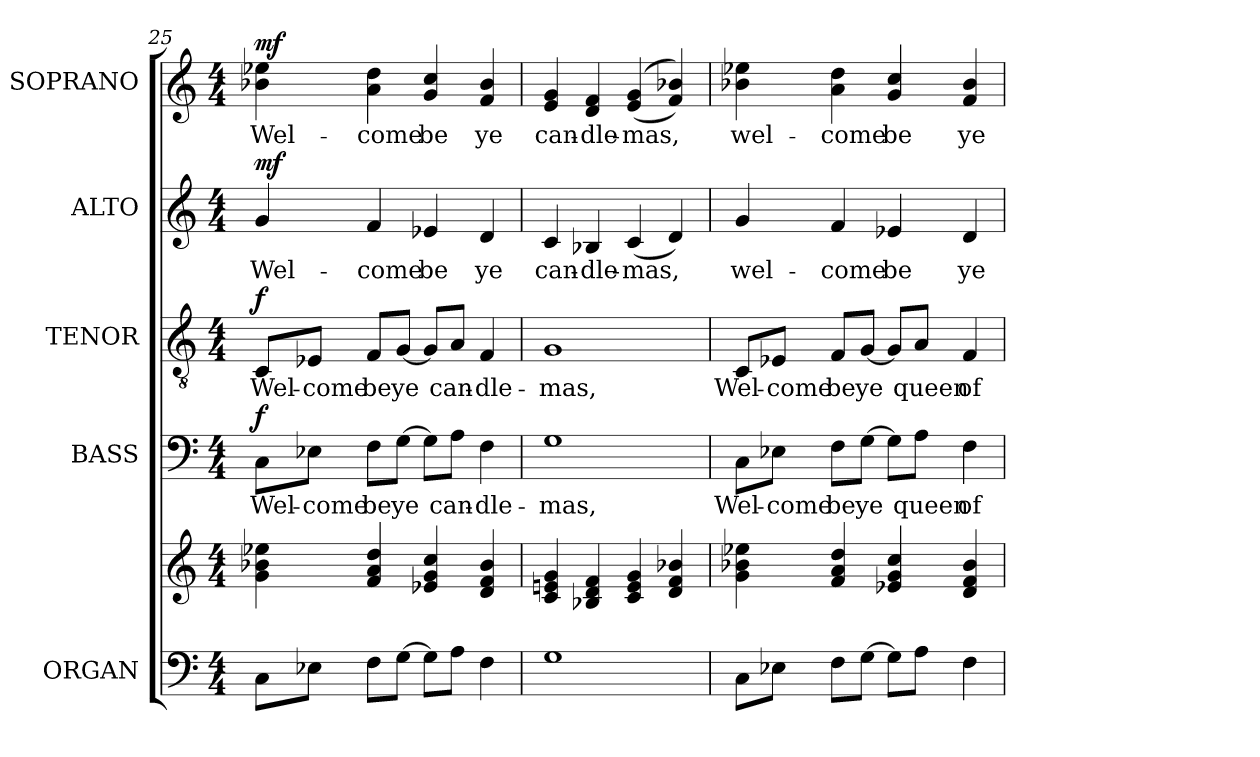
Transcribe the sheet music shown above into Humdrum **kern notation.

**kern	**kern	**kern	**text	**dynam	**kern	**text	**dynam	**kern	**text	**dynam	**kern	**text	**dynam
*part5	*part5	*part4	*part4	*part4	*part3	*part3	*part3	*part2	*part2	*part2	*part1	*part1	*part1
*staff6	*staff5	*staff4	*staff4	*staff4	*staff3	*staff3	*staff3	*staff2	*staff2	*staff2	*staff1	*staff1	*staff1
*I"ORGAN	*	*I"BASS	*	*	*I"TENOR	*	*	*I"ALTO	*	*	*I"SOPRANO	*	*
*	*	*I'B.	*	*	*I'T.	*	*	*I'A.	*	*	*I'S.	*	*
*clefF4	*clefG2	*clefF4	*	*	*clefGv2	*	*	*clefG2	*	*	*clefG2	*	*
*	*	*	*	*	*ITrd7c12	*	*	*	*	*	*	*	*
*k[]	*k[]	*k[]	*	*	*k[]	*	*	*k[]	*	*	*k[]	*	*
*C:	*C:	*C:	*	*	*C:	*	*	*C:	*	*	*C:	*	*
*M4/4	*M4/4	*M4/4	*	*	*M4/4	*	*	*M4/4	*	*	*M4/4	*	*
*MM140	*MM140	*MM140	*	*	*MM140	*	*	*MM140	*	*	*MM140	*	*
=25	=25	=25	=25	=25	=25	=25	=25	=25	=25	=25	=25	=25	=25
!	!	!	!LO:LY:b:color=#000000	!	!	!	!	!	!	!	!	!	!
!	!	!	!	!	!	!LO:LY:b:color=#000000	!	!	!	!	!	!	!
!	!	!	!	!	!	!	!	!	!LO:LY:b:color=#000000	!	!	!	!
!	!	!	!	!	!	!	!	!	!	!	!	!LO:LY:b:color=#000000	!
8Ci\L	4gi\ 4b-Xi 4ee-Xi	8Ci\L	Wel-	f	8CCi/L	Wel-	f	4gi/	Wel-	mf	4b-Xi\ 4ee-Xi	Wel-	mf
!	!	!	!LO:LY:b:color=#000000	!	!	!	!	!	!	!	!	!	!
!	!	!	!	!	!	!LO:LY:b:color=#000000	!	!	!	!	!	!	!
8E-Xi\J	.	8E-Xi\J	-come	.	8EE-Xi/J	-come	.	.	.	.	.	.	.
!	!	!	!LO:LY:b:color=#000000	!	!	!	!	!	!	!	!	!	!
!	!	!	!	!	!	!LO:LY:b:color=#000000	!	!	!	!	!	!	!
!	!	!	!	!	!	!	!	!	!LO:LY:b:color=#000000	!	!	!	!
!	!	!	!	!	!	!	!	!	!	!	!	!LO:LY:b:color=#000000	!
8Fi\L	4fi/ 4ai 4ddi	8Fi\L	be	.	8FFi/L	be	.	4fi/	-come	.	4ai\ 4ddi	-come	.
!	!	!	!LO:LY:b:color=#000000	!	!	!	!	!	!	!	!	!	!
!	!	!	!	!	!	!LO:LY:b:color=#000000	!	!	!	!	!	!	!
[8Gi\J	.	[8Gi\J	ye	.	[8GGi/J	ye	.	.	.	.	.	.	.
!	!	!	!	!	!	!	!	!	!LO:LY:b:color=#000000	!	!	!	!
!	!	!	!	!	!	!	!	!	!	!	!	!LO:LY:b:color=#000000	!
8Gi\L]	4e-Xi/ 4gi 4cci	8Gi\L]	.	.	8GGi/L]	.	.	4e-Xi/	be	.	4gi/ 4cci	be	.
!	!	!	!LO:LY:b:color=#000000	!	!	!	!	!	!	!	!	!	!
!	!	!	!	!	!	!LO:LY:b:color=#000000	!	!	!	!	!	!	!
8Ai\J	.	8Ai\J	can-	.	8AAi/J	can-	.	.	.	.	.	.	.
!	!	!	!LO:LY:b:color=#000000	!	!	!	!	!	!	!	!	!	!
!	!	!	!	!	!	!LO:LY:b:color=#000000	!	!	!	!	!	!	!
!	!	!	!	!	!	!	!	!	!LO:LY:b:color=#000000	!	!	!	!
!	!	!	!	!	!	!	!	!	!	!	!	!LO:LY:b:color=#000000	!
4Fi\	4di/ 4fi 4b-i	4Fi\	-dle-	.	4FFi/	-dle-	.	4di/	ye	.	4fi/ 4b-i	ye	.
=26	=26	=26	=26	=26	=26	=26	=26	=26	=26	=26	=26	=26	=26
!	!	!	!LO:LY:b:color=#000000	!	!	!	!	!	!	!	!	!	!
!	!	!	!	!	!	!LO:LY:b:color=#000000	!	!	!	!	!	!	!
!	!	!	!	!	!	!	!	!	!LO:LY:b:color=#000000	!	!	!	!
!	!	!	!	!	!	!	!	!	!	!	!	!LO:LY:b:color=#000000	!
1Gi	4ci/ 4eni 4gi	1Gi	-mas,	.	1GGi	-mas,	.	4ci/	can-	.	4ei/ 4gi	can-	.
!	!	!	!	!	!	!	!	!	!LO:LY:b:color=#000000	!	!	!	!
!	!	!	!	!	!	!	!	!	!	!	!	!LO:LY:b:color=#000000	!
.	4B-Xi/ 4di 4fi	.	.	.	.	.	.	4B-Xi/	-dle-	.	4di/ 4fi	-dle-	.
!	!	!	!	!	!	!	!	!	!LO:LY:b:color=#000000	!	!	!	!
!	!	!	!	!	!	!	!	!	!	!	!	!LO:LY:b:color=#000000	!
.	4ci/ 4ei 4gi	.	.	.	.	.	.	(4ci/	-mas,	.	((4ei/ 4gi	-mas,	.
.	4di/ 4fi 4b-Xi	.	.	.	.	.	.	4di/)	.	.	4fi/ 4b-Xi))	.	.
!!LO:LB:g=z
=27	=27	=27	=27	=27	=27	=27	=27	=27	=27	=27	=27	=27	=27
!	!	!	!LO:LY:b:color=#000000	!	!	!	!	!	!	!	!	!	!
!	!	!	!	!	!	!LO:LY:b:color=#000000	!	!	!	!	!	!	!
!	!	!	!	!	!	!	!	!	!LO:LY:b:color=#000000	!	!	!	!
!	!	!	!	!	!	!	!	!	!	!	!	!LO:LY:b:color=#000000	!
8Ci\L	4gi\ 4b-Xi 4ee-Xi	8Ci\L	Wel-	.	8CCi/L	Wel-	.	4gi/	wel-	.	4b-Xi\ 4ee-Xi	wel-	.
!	!	!	!LO:LY:b:color=#000000	!	!	!	!	!	!	!	!	!	!
!	!	!	!	!	!	!LO:LY:b:color=#000000	!	!	!	!	!	!	!
8E-Xi\J	.	8E-Xi\J	-come	.	8EE-Xi/J	-come	.	.	.	.	.	.	.
!	!	!	!LO:LY:b:color=#000000	!	!	!	!	!	!	!	!	!	!
!	!	!	!	!	!	!LO:LY:b:color=#000000	!	!	!	!	!	!	!
!	!	!	!	!	!	!	!	!	!LO:LY:b:color=#000000	!	!	!	!
!	!	!	!	!	!	!	!	!	!	!	!	!LO:LY:b:color=#000000	!
8Fi\L	4fi/ 4ai 4ddi	8Fi\L	be	.	8FFi/L	be	.	4fi/	-come	.	4ai\ 4ddi	-come	.
!	!	!	!LO:LY:b:color=#000000	!	!	!	!	!	!	!	!	!	!
!	!	!	!	!	!	!LO:LY:b:color=#000000	!	!	!	!	!	!	!
[8Gi\J	.	[8Gi\J	ye	.	[8GGi/J	ye	.	.	.	.	.	.	.
!	!	!	!	!	!	!	!	!	!LO:LY:b:color=#000000	!	!	!	!
!	!	!	!	!	!	!	!	!	!	!	!	!LO:LY:b:color=#000000	!
8Gi\L]	4e-Xi/ 4gi 4cci	8Gi\L]	.	.	8GGi/L]	.	.	4e-Xi/	be	.	4gi/ 4cci	be	.
!	!	!	!LO:LY:b:color=#000000	!	!	!	!	!	!	!	!	!	!
!	!	!	!	!	!	!LO:LY:b:color=#000000	!	!	!	!	!	!	!
8Ai\J	.	8Ai\J	queen	.	8AAi/J	queen	.	.	.	.	.	.	.
!	!	!	!LO:LY:b:color=#000000	!	!	!	!	!	!	!	!	!	!
!	!	!	!	!	!	!LO:LY:b:color=#000000	!	!	!	!	!	!	!
!	!	!	!	!	!	!	!	!	!LO:LY:b:color=#000000	!	!	!	!
!	!	!	!	!	!	!	!	!	!	!	!	!LO:LY:b:color=#000000	!
4Fi\	4di/ 4fi 4b-i	4Fi\	of	.	4FFi/	of	.	4di/	ye	.	4fi/ 4b-i	ye	.
=	=	=	=	=	=	=	=	=	=	=	=	=	=
*-	*-	*-	*-	*-	*-	*-	*-	*-	*-	*-	*-	*-	*-
